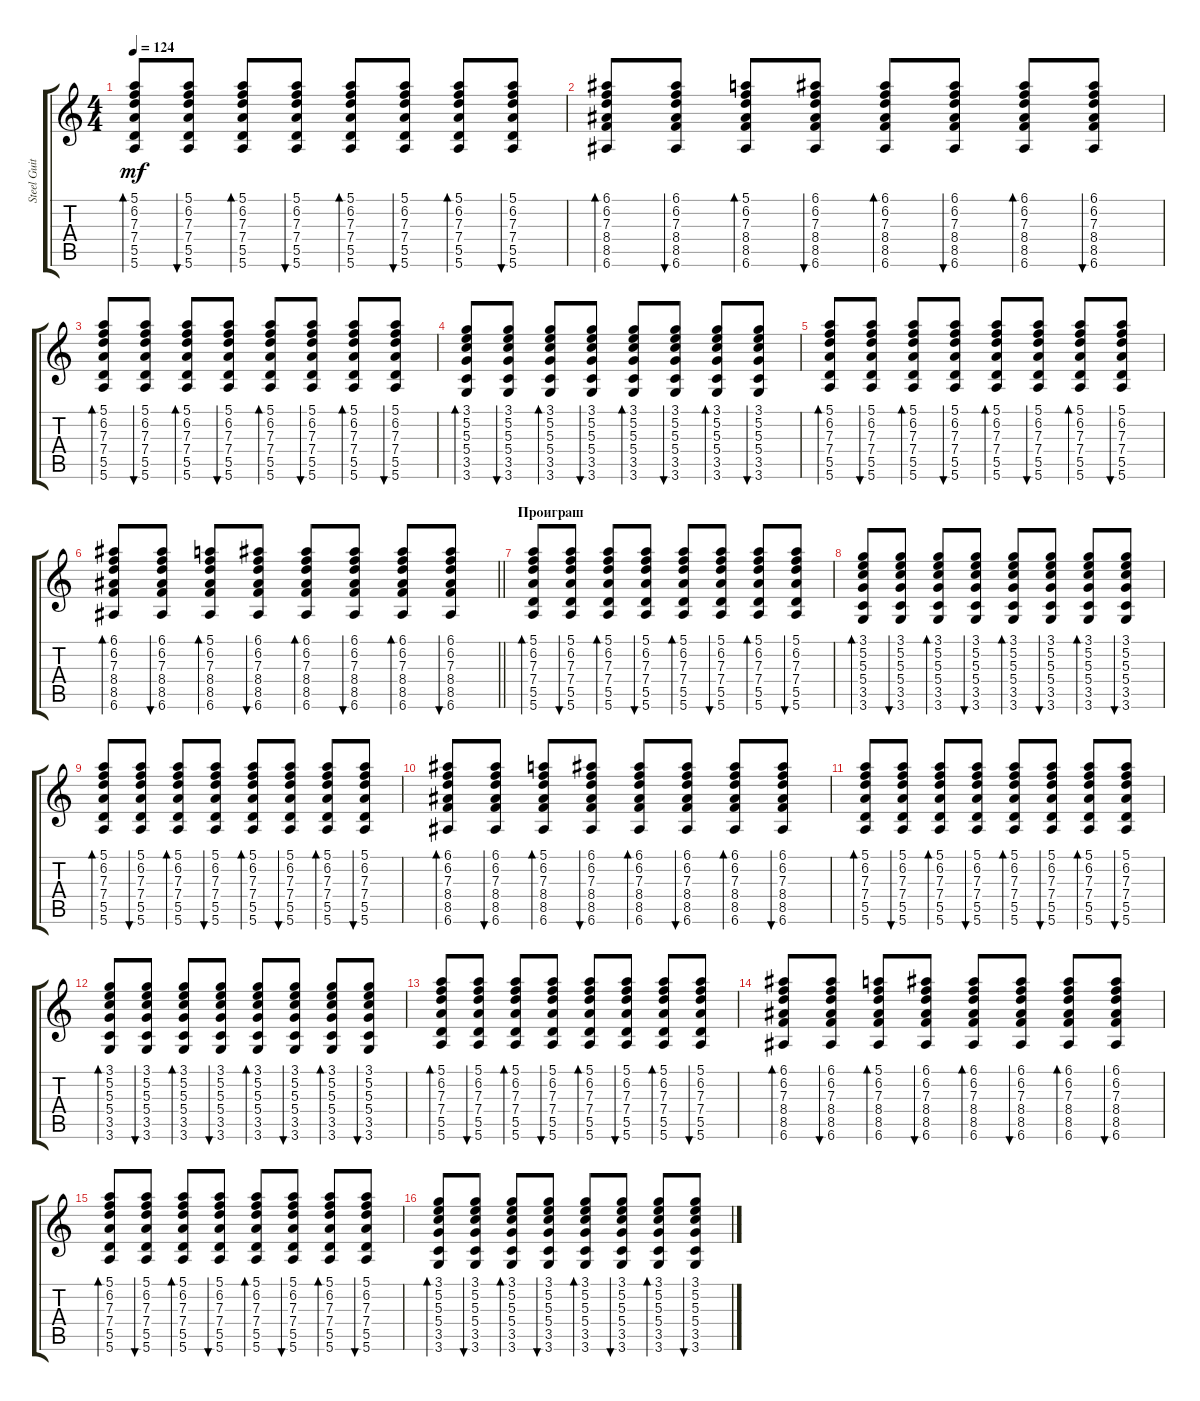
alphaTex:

\track ("Steel Guitar" "Steel Guit") {instrument acousticguitarsteel}
\staff {score tabs}
\tuning (E4 B3 G3 D3 A2 E2) {hide}
\ts (4 4)
\tempo 124
\clef g2
\ks c
(5.1 6.2 7.3 7.4 5.5 5.6).8{bd 30 dy mf} (5.1 6.2 7.3 7.4 5.5 5.6).8{bu 30} (5.1 6.2 7.3 7.4 5.5 5.6).8{bd 30} (5.1 6.2 7.3 7.4 5.5 5.6).8{bu 30} (5.1 6.2 7.3 7.4 5.5 5.6).8{bd 30} (5.1 6.2 7.3 7.4 5.5 5.6).8{bu 30} (5.1 6.2 7.3 7.4 5.5 5.6).8{bd 30} (5.1 6.2 7.3 7.4 5.5 5.6).8{bu 30} |
(6.1 6.2 7.3 8.4 8.5 6.6).8{bd 30} (6.1 6.2 7.3 8.4 8.5 6.6).8{bu 30} (5.1 6.2 7.3 8.4 8.5 6.6).8{bd 30} (6.1 6.2 7.3 8.4 8.5 6.6).8{bu 30} (6.1 6.2 7.3 8.4 8.5 6.6).8{bd 30} (6.1 6.2 7.3 8.4 8.5 6.6).8{bu 30} (6.1 6.2 7.3 8.4 8.5 6.6).8{bd 30} (6.1 6.2 7.3 8.4 8.5 6.6).8{bu 30} |
(5.1 6.2 7.3 7.4 5.5 5.6).8{bd 30} (5.1 6.2 7.3 7.4 5.5 5.6).8{bu 30} (5.1 6.2 7.3 7.4 5.5 5.6).8{bd 30} (5.1 6.2 7.3 7.4 5.5 5.6).8{bu 30} (5.1 6.2 7.3 7.4 5.5 5.6).8{bd 30} (5.1 6.2 7.3 7.4 5.5 5.6).8{bu 30} (5.1 6.2 7.3 7.4 5.5 5.6).8{bd 30} (5.1 6.2 7.3 7.4 5.5 5.6).8{bu 30} |
(3.1 5.2 5.3 5.4 3.5 3.6).8{bd 30} (3.1 5.2 5.3 5.4 3.5 3.6).8{bu 30} (3.1 5.2 5.3 5.4 3.5 3.6).8{bd 30} (3.1 5.2 5.3 5.4 3.5 3.6).8{bu 30} (3.1 5.2 5.3 5.4 3.5 3.6).8{bd 30} (3.1 5.2 5.3 5.4 3.5 3.6).8{bu 30} (3.1 5.2 5.3 5.4 3.5 3.6).8{bd 30} (3.1 5.2 5.3 5.4 3.5 3.6).8{bu 30} |
(5.1 6.2 7.3 7.4 5.5 5.6).8{bd 30} (5.1 6.2 7.3 7.4 5.5 5.6).8{bu 30} (5.1 6.2 7.3 7.4 5.5 5.6).8{bd 30} (5.1 6.2 7.3 7.4 5.5 5.6).8{bu 30} (5.1 6.2 7.3 7.4 5.5 5.6).8{bd 30} (5.1 6.2 7.3 7.4 5.5 5.6).8{bu 30} (5.1 6.2 7.3 7.4 5.5 5.6).8{bd 30} (5.1 6.2 7.3 7.4 5.5 5.6).8{bu 30} |
\barLineRight lightlight
(6.1 6.2 7.3 8.4 8.5 6.6).8{bd 30} (6.1 6.2 7.3 8.4 8.5 6.6).8{bu 30} (5.1 6.2 7.3 8.4 8.5 6.6).8{bd 30} (6.1 6.2 7.3 8.4 8.5 6.6).8{bu 30} (6.1 6.2 7.3 8.4 8.5 6.6).8{bd 30} (6.1 6.2 7.3 8.4 8.5 6.6).8{bu 30} (6.1 6.2 7.3 8.4 8.5 6.6).8{bd 30} (6.1 6.2 7.3 8.4 8.5 6.6).8{bu 30} |
\section ("" "Проиграш")
(5.1 6.2 7.3 7.4 5.5 5.6).8{bd 30} (5.1 6.2 7.3 7.4 5.5 5.6).8{bu 30} (5.1 6.2 7.3 7.4 5.5 5.6).8{bd 30} (5.1 6.2 7.3 7.4 5.5 5.6).8{bu 30} (5.1 6.2 7.3 7.4 5.5 5.6).8{bd 30} (5.1 6.2 7.3 7.4 5.5 5.6).8{bu 30} (5.1 6.2 7.3 7.4 5.5 5.6).8{bd 30} (5.1 6.2 7.3 7.4 5.5 5.6).8{bu 30} |
(3.1 5.2 5.3 5.4 3.5 3.6).8{bd 30} (3.1 5.2 5.3 5.4 3.5 3.6).8{bu 30} (3.1 5.2 5.3 5.4 3.5 3.6).8{bd 30} (3.1 5.2 5.3 5.4 3.5 3.6).8{bu 30} (3.1 5.2 5.3 5.4 3.5 3.6).8{bd 30} (3.1 5.2 5.3 5.4 3.5 3.6).8{bu 30} (3.1 5.2 5.3 5.4 3.5 3.6).8{bd 30} (3.1 5.2 5.3 5.4 3.5 3.6).8{bu 30} |
(5.1 6.2 7.3 7.4 5.5 5.6).8{bd 30} (5.1 6.2 7.3 7.4 5.5 5.6).8{bu 30} (5.1 6.2 7.3 7.4 5.5 5.6).8{bd 30} (5.1 6.2 7.3 7.4 5.5 5.6).8{bu 30} (5.1 6.2 7.3 7.4 5.5 5.6).8{bd 30} (5.1 6.2 7.3 7.4 5.5 5.6).8{bu 30} (5.1 6.2 7.3 7.4 5.5 5.6).8{bd 30} (5.1 6.2 7.3 7.4 5.5 5.6).8{bu 30} |
(6.1 6.2 7.3 8.4 8.5 6.6).8{bd 30} (6.1 6.2 7.3 8.4 8.5 6.6).8{bu 30} (5.1 6.2 7.3 8.4 8.5 6.6).8{bd 30} (6.1 6.2 7.3 8.4 8.5 6.6).8{bu 30} (6.1 6.2 7.3 8.4 8.5 6.6).8{bd 30} (6.1 6.2 7.3 8.4 8.5 6.6).8{bu 30} (6.1 6.2 7.3 8.4 8.5 6.6).8{bd 30} (6.1 6.2 7.3 8.4 8.5 6.6).8{bu 30} |
(5.1 6.2 7.3 7.4 5.5 5.6).8{bd 30} (5.1 6.2 7.3 7.4 5.5 5.6).8{bu 30} (5.1 6.2 7.3 7.4 5.5 5.6).8{bd 30} (5.1 6.2 7.3 7.4 5.5 5.6).8{bu 30} (5.1 6.2 7.3 7.4 5.5 5.6).8{bd 30} (5.1 6.2 7.3 7.4 5.5 5.6).8{bu 30} (5.1 6.2 7.3 7.4 5.5 5.6).8{bd 30} (5.1 6.2 7.3 7.4 5.5 5.6).8{bu 30} |
(3.1 5.2 5.3 5.4 3.5 3.6).8{bd 30} (3.1 5.2 5.3 5.4 3.5 3.6).8{bu 30} (3.1 5.2 5.3 5.4 3.5 3.6).8{bd 30} (3.1 5.2 5.3 5.4 3.5 3.6).8{bu 30} (3.1 5.2 5.3 5.4 3.5 3.6).8{bd 30} (3.1 5.2 5.3 5.4 3.5 3.6).8{bu 30} (3.1 5.2 5.3 5.4 3.5 3.6).8{bd 30} (3.1 5.2 5.3 5.4 3.5 3.6).8{bu 30} |
(5.1 6.2 7.3 7.4 5.5 5.6).8{bd 30} (5.1 6.2 7.3 7.4 5.5 5.6).8{bu 30} (5.1 6.2 7.3 7.4 5.5 5.6).8{bd 30} (5.1 6.2 7.3 7.4 5.5 5.6).8{bu 30} (5.1 6.2 7.3 7.4 5.5 5.6).8{bd 30} (5.1 6.2 7.3 7.4 5.5 5.6).8{bu 30} (5.1 6.2 7.3 7.4 5.5 5.6).8{bd 30} (5.1 6.2 7.3 7.4 5.5 5.6).8{bu 30} |
(6.1 6.2 7.3 8.4 8.5 6.6).8{bd 30} (6.1 6.2 7.3 8.4 8.5 6.6).8{bu 30} (5.1 6.2 7.3 8.4 8.5 6.6).8{bd 30} (6.1 6.2 7.3 8.4 8.5 6.6).8{bu 30} (6.1 6.2 7.3 8.4 8.5 6.6).8{bd 30} (6.1 6.2 7.3 8.4 8.5 6.6).8{bu 30} (6.1 6.2 7.3 8.4 8.5 6.6).8{bd 30} (6.1 6.2 7.3 8.4 8.5 6.6).8{bu 30} |
(5.1 6.2 7.3 7.4 5.5 5.6).8{bd 30} (5.1 6.2 7.3 7.4 5.5 5.6).8{bu 30} (5.1 6.2 7.3 7.4 5.5 5.6).8{bd 30} (5.1 6.2 7.3 7.4 5.5 5.6).8{bu 30} (5.1 6.2 7.3 7.4 5.5 5.6).8{bd 30} (5.1 6.2 7.3 7.4 5.5 5.6).8{bu 30} (5.1 6.2 7.3 7.4 5.5 5.6).8{bd 30} (5.1 6.2 7.3 7.4 5.5 5.6).8{bu 30} |
(3.1 5.2 5.3 5.4 3.5 3.6).8{bd 30} (3.1 5.2 5.3 5.4 3.5 3.6).8{bu 30} (3.1 5.2 5.3 5.4 3.5 3.6).8{bd 30} (3.1 5.2 5.3 5.4 3.5 3.6).8{bu 30} (3.1 5.2 5.3 5.4 3.5 3.6).8{bd 30} (3.1 5.2 5.3 5.4 3.5 3.6).8{bu 30} (3.1 5.2 5.3 5.4 3.5 3.6).8{bd 30} (3.1 5.2 5.3 5.4 3.5 3.6).8{bu 30}
